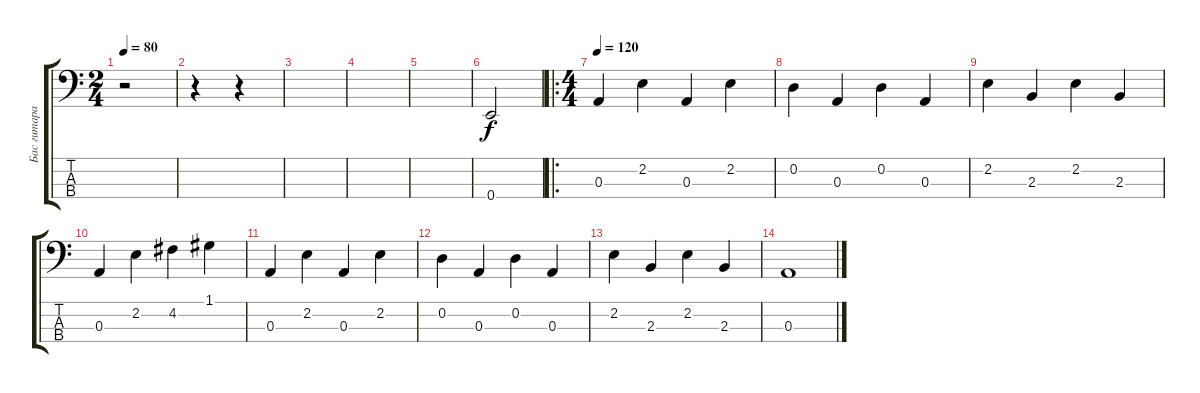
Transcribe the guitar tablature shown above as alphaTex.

\track ("Бас гитара" "Бас гитара") {instrument acousticbass}
\staff {score tabs}
\tuning (G2 D2 A1 E1) {hide}
\ts (2 4)
\tempo 80
\clef f4
\ks c
r.2{dy f} |
r.4 r.4 |
|
|
|
0.4.2 |
\ro
\ts (4 4)
\tempo 120
0.3.4 2.2.4 0.3.4 2.2.4 |
0.2.4 0.3.4 0.2.4 0.3.4 |
2.2.4 2.3.4 2.2.4 2.3.4 |
0.3.4 2.2.4 4.2.4 1.1.4 |
0.3.4 2.2.4 0.3.4 2.2.4 |
0.2.4 0.3.4 0.2.4 0.3.4 |
2.2.4 2.3.4 2.2.4 2.3.4 |
0.3.1
